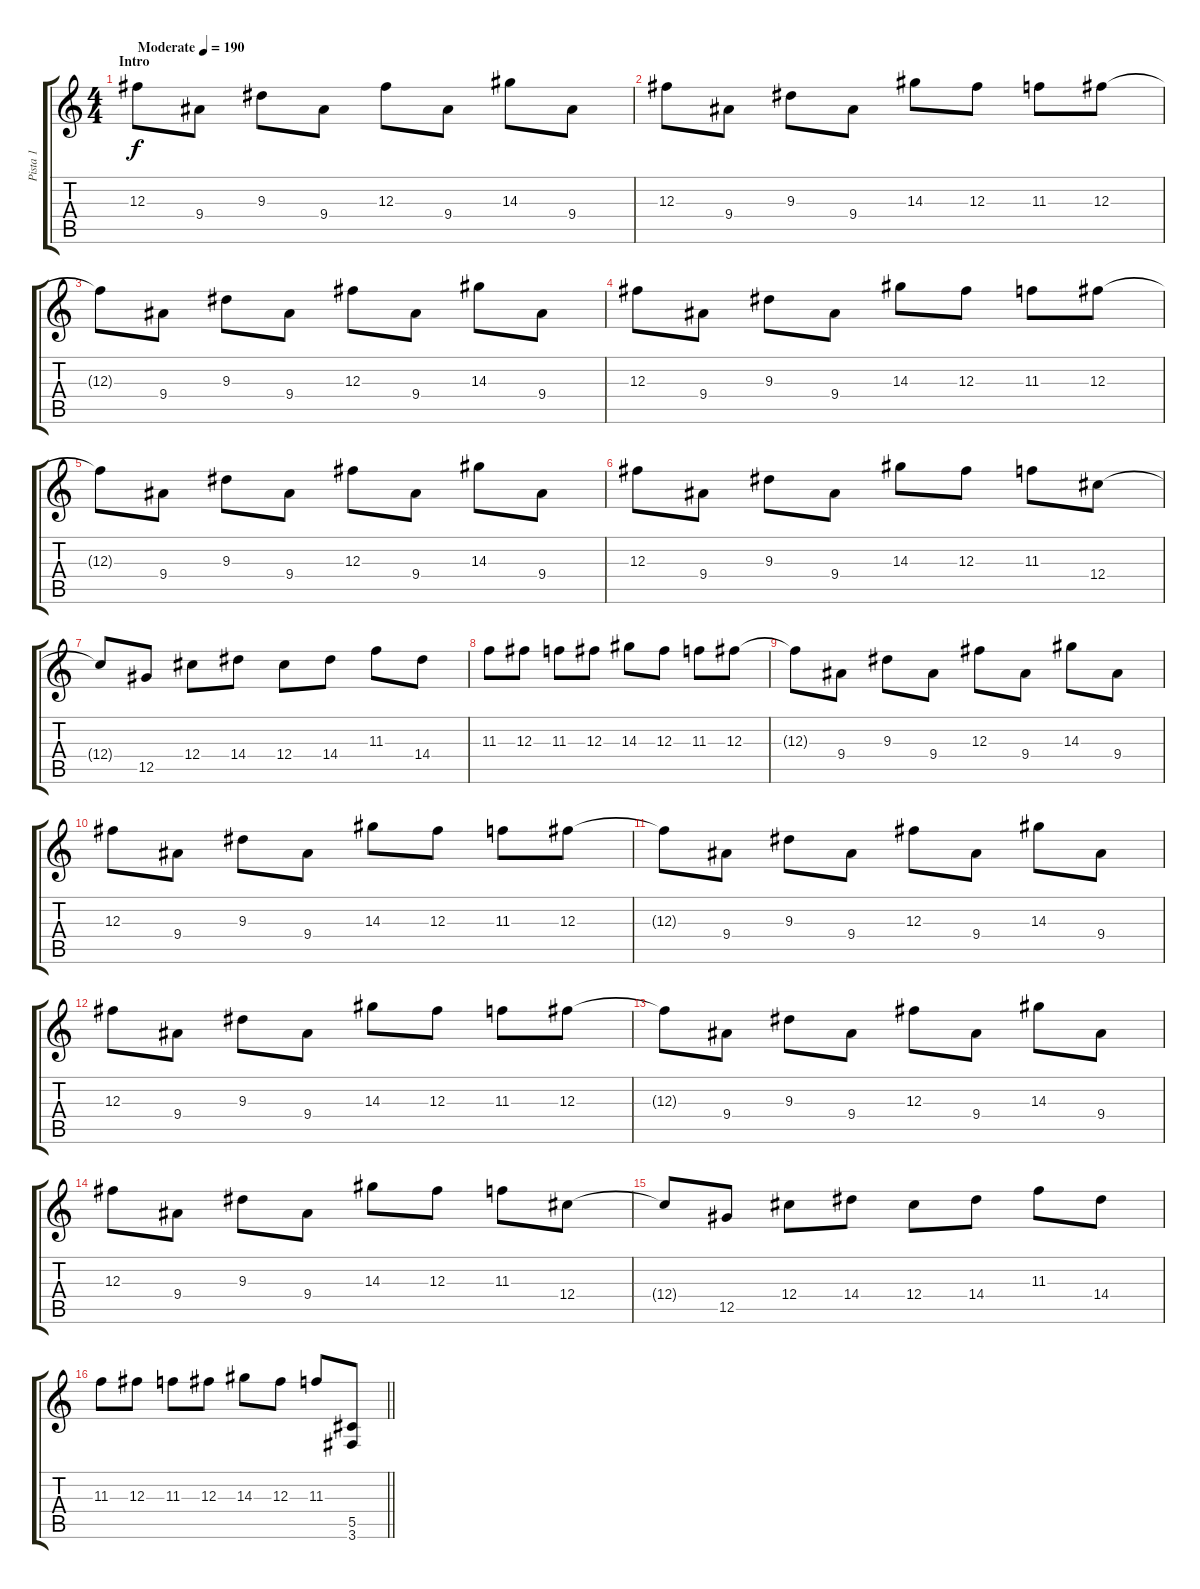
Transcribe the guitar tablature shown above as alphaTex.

\track ("Pista 1" "Pista 1") {instrument distortionguitar}
\staff {score tabs}
\tuning (Eb4 Bb3 Gb3 Db3 Ab2 Eb2) {hide}
\ts (4 4)
\section ("" "Intro")
\tempo (190 "Moderate")
\clef g2
\ks c
12.3.8{dy f instrument distortionguitar} 9.4.8 9.3.8 9.4.8 12.3.8 9.4.8 14.3.8 9.4.8 |
12.3.8 9.4.8 9.3.8 9.4.8 14.3.8 12.3.8 11.3.8 12.3.8 |
12.3{t}.8 9.4.8 9.3.8 9.4.8 12.3.8 9.4.8 14.3.8 9.4.8 |
12.3.8 9.4.8 9.3.8 9.4.8 14.3.8 12.3.8 11.3.8 12.3.8 |
12.3{t}.8 9.4.8 9.3.8 9.4.8 12.3.8 9.4.8 14.3.8 9.4.8 |
12.3.8 9.4.8 9.3.8 9.4.8 14.3.8 12.3.8 11.3.8 12.4.8 |
12.4{t}.8 12.5.8 12.4.8 14.4.8 12.4.8 14.4.8 11.3.8 14.4.8 |
11.3.8 12.3.8 11.3.8 12.3.8 14.3.8 12.3.8 11.3.8 12.3.8 |
12.3{t}.8 9.4.8 9.3.8 9.4.8 12.3.8 9.4.8 14.3.8 9.4.8 |
12.3.8 9.4.8 9.3.8 9.4.8 14.3.8 12.3.8 11.3.8 12.3.8 |
12.3{t}.8 9.4.8 9.3.8 9.4.8 12.3.8 9.4.8 14.3.8 9.4.8 |
12.3.8 9.4.8 9.3.8 9.4.8 14.3.8 12.3.8 11.3.8 12.3.8 |
12.3{t}.8 9.4.8 9.3.8 9.4.8 12.3.8 9.4.8 14.3.8 9.4.8 |
12.3.8 9.4.8 9.3.8 9.4.8 14.3.8 12.3.8 11.3.8 12.4.8 |
12.4{t}.8 12.5.8 12.4.8 14.4.8 12.4.8 14.4.8 11.3.8 14.4.8 |
\barLineRight lightlight
11.3.8 12.3.8 11.3.8 12.3.8 14.3.8 12.3.8 11.3.8 (5.5 3.6).8
